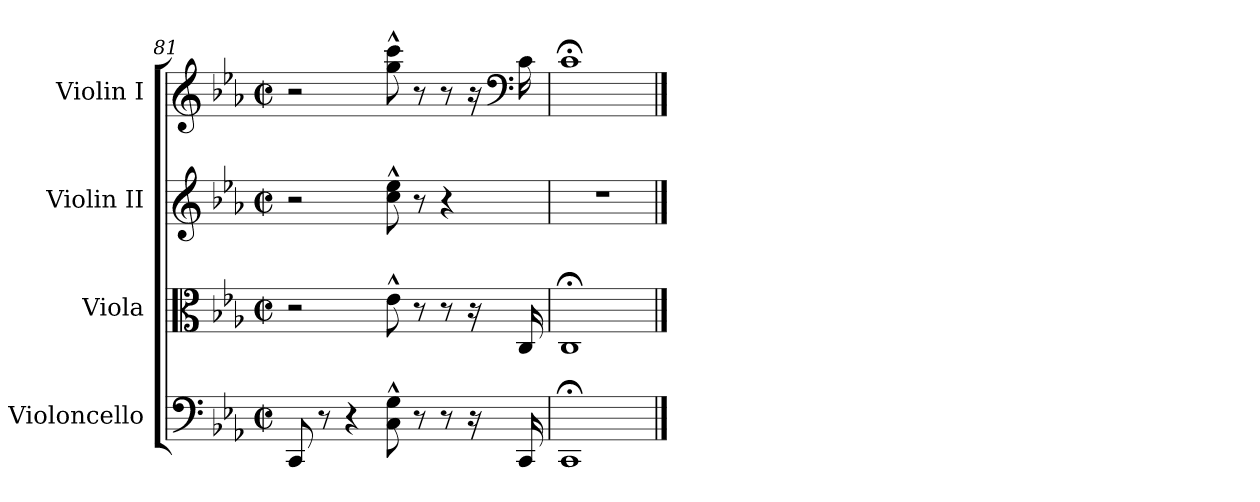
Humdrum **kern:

**kern	**kern	**kern	**kern
*part4	*part3	*part2	*part1
*staff4	*staff3	*staff2	*staff1
*I"Violoncello	*I"Viola	*I"Violin II	*I"Violin I
*I'Vc	*I'Vla	*I'Vln	*I'Vln
*clefF4	*clefC3	*clefG2	*clefG2
*k[b-e-a-]	*k[b-e-a-]	*k[b-e-a-]	*k[b-e-a-]
*M2/2	*M2/2	*M2/2	*M2/2
*met(c|)	*met(c|)	*met(c|)	*met(c|)
=81	=81	=81	=81
8CC/	2r	2r	2r
8r	.	.	.
4r	.	.	.
8C\^^ 8G\^^	8e-^^\	8cc\^^ 8ee-\^^	8gg\^^ 8ccc\^^
8r	8r	8r	8r
8r	8r	4r	8r
16r	16r	.	16r
*	*	*	*clefF4
16CC/	16C/	.	16c\
=82	=82	=82	=82
1CC;<	1C;<	1r	1c;<
==	==	==	==
*-	*-	*-	*-
